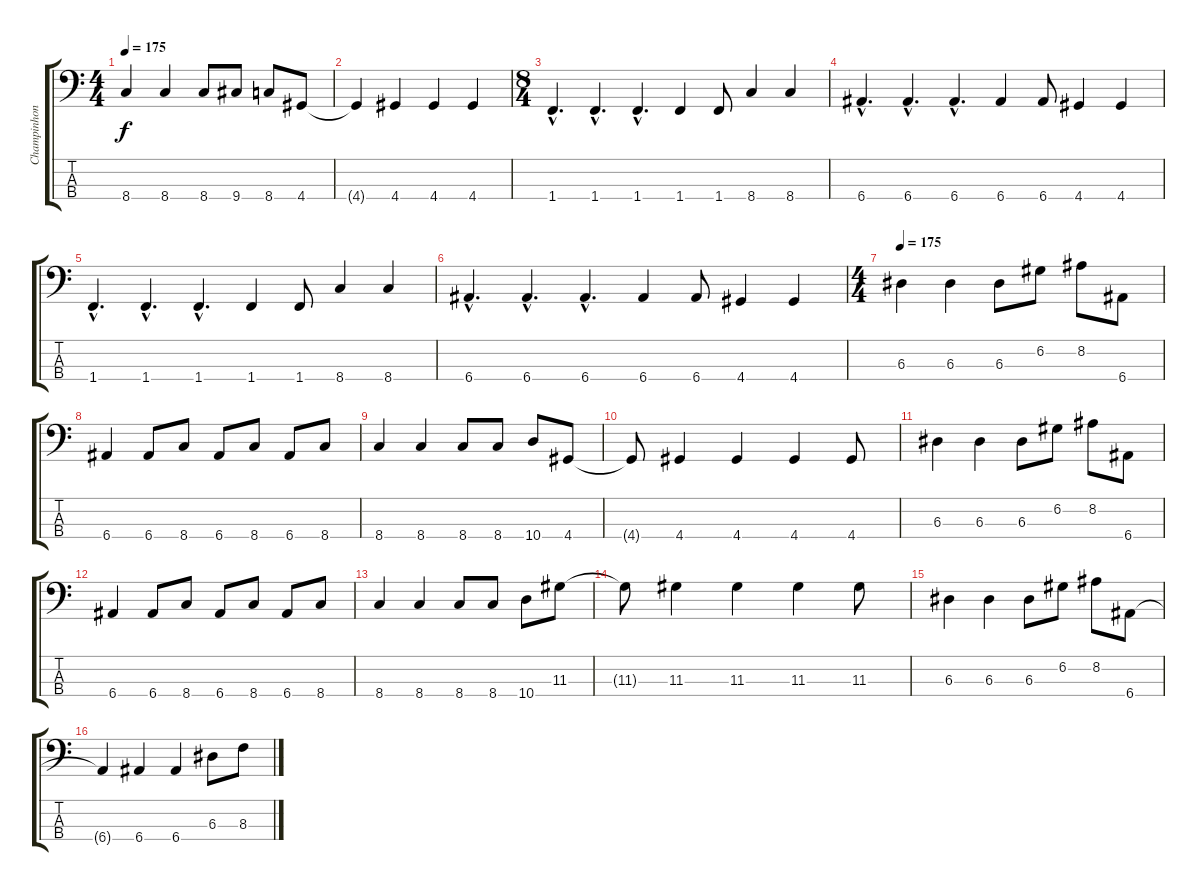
\track ("Champinhon" "Champinhon") {instrument electricbassfinger}
\staff {score tabs}
\tuning (G2 D2 A1 E1) {hide}
\ts (4 4)
\tempo 175
\clef f4
\ks c
8.4.4{dy f} 8.4.4 8.4.8 9.4.8 8.4.8 4.4.8 |
4.4{t}.4 4.4.4 4.4.4 4.4.4 |
\ts (8 4)
1.4{hac}.4{d} 1.4{hac}.4{d} 1.4{hac}.4{d} 1.4.4 1.4.8 8.4.4 8.4.4 |
6.4{hac}.4{d} 6.4{hac}.4{d} 6.4{hac}.4{d} 6.4.4 6.4.8 4.4.4 4.4.4 |
1.4{hac}.4{d} 1.4{hac}.4{d} 1.4{hac}.4{d} 1.4.4 1.4.8 8.4.4 8.4.4 |
6.4{hac}.4{d} 6.4{hac}.4{d} 6.4{hac}.4{d} 6.4.4 6.4.8 4.4.4 4.4.4 |
\ts (4 4)
\tempo 175
6.3.4 6.3.4 6.3.8 6.2.8 8.2.8 6.4.8 |
6.4.4 6.4.8 8.4.8 6.4.8 8.4.8 6.4.8 8.4.8 |
8.4.4 8.4.4 8.4.8 8.4.8 10.4.8 4.4.8 |
4.4{t}.8 4.4.4 4.4.4 4.4.4 4.4.8 |
6.3.4 6.3.4 6.3.8 6.2.8 8.2.8 6.4.8 |
6.4.4 6.4.8 8.4.8 6.4.8 8.4.8 6.4.8 8.4.8 |
8.4.4 8.4.4 8.4.8 8.4.8 10.4.8 11.3.8 |
11.3{t}.8 11.3.4 11.3.4 11.3.4 11.3.8 |
6.3.4 6.3.4 6.3.8 6.2.8 8.2.8 6.4.8 |
6.4{t}.4 6.4.4 6.4.4 6.3.8 8.3.8
